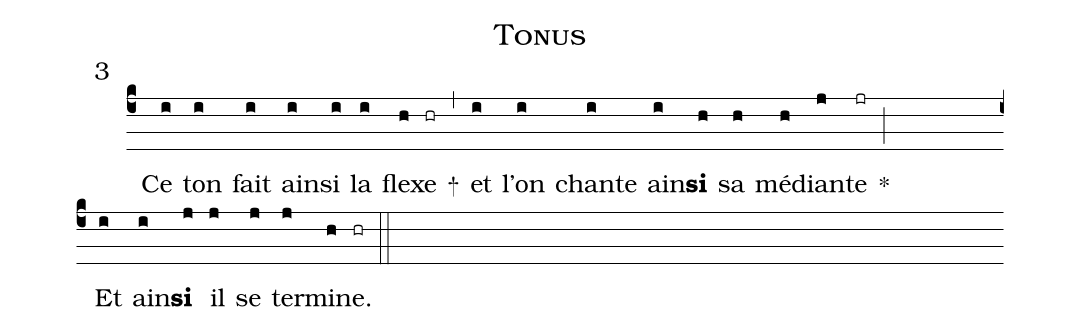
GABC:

name:Tonus;
mode:3;
%%
(c4) ~() Ce(i) ton(i) fait(i) ain(i)si(i) la(i) fle(h)xe(hr) +(,)
et(i) l'on(i) chante(i) ain(i)<b>si</b>(h) sa(h) mé(h)dian(j)te(jr) *(;Z)
Et(i) ain(i)<b>si</b>(j) il(j) se(j) ter(j)mi(h)ne.(hr) (::)
